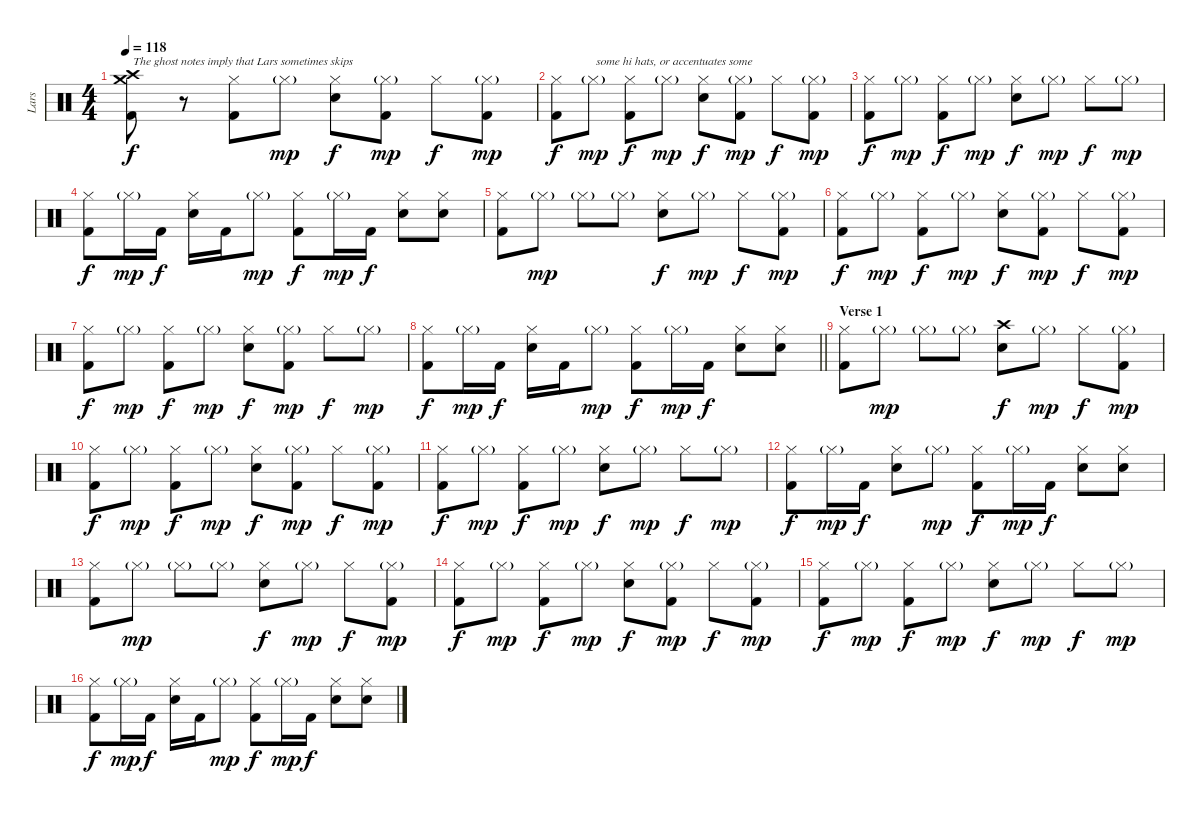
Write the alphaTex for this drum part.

\track ("Lars" "Lars") {instrument percussion}
\staff {score}
\articulation defaults
\ts (4 4)
\tempo 118
\clef neutral
\ks c
("Crash high (hit)" "Crash medium (hit)" "Kick (hit) 2").8{txt "The ghost notes imply that Lars sometimes skips" dy f} r.8 ("Hi-Hat (closed)" "Kick (hit) 2").8 "Hi-Hat (closed)"{g}.8{dy mp} ("Hi-Hat (closed)" "Electric Snare (hit)").8{dy f} ("Hi-Hat (closed)"{g} "Kick (hit) 2").8{dy mp} "Hi-Hat (closed)".8{dy f} ("Hi-Hat (closed)"{g} "Kick (hit) 2").8{dy mp} |
("Hi-Hat (closed)" "Kick (hit) 2").8{dy f} "Hi-Hat (closed)"{g}.8{txt " some hi hats, or accentuates some" dy mp} ("Hi-Hat (closed)" "Kick (hit) 2").8{dy f} "Hi-Hat (closed)"{g}.8{dy mp} ("Hi-Hat (closed)" "Electric Snare (hit)").8{dy f} ("Hi-Hat (closed)"{g} "Kick (hit) 2").8{dy mp} "Hi-Hat (closed)".8{dy f} ("Hi-Hat (closed)"{g} "Kick (hit) 2").8{dy mp} |
("Hi-Hat (closed)" "Kick (hit) 2").8{dy f} "Hi-Hat (closed)"{g}.8{dy mp} ("Hi-Hat (closed)" "Kick (hit) 2").8{dy f} "Hi-Hat (closed)"{g}.8{dy mp} ("Hi-Hat (closed)" "Electric Snare (hit)").8{dy f} "Hi-Hat (closed)"{g}.8{dy mp} "Hi-Hat (closed)".8{dy f} "Hi-Hat (closed)"{g}.8{dy mp} |
("Hi-Hat (closed)" "Kick (hit) 2").8{dy f} "Hi-Hat (closed)"{g}.16{dy mp} "Kick (hit) 2".16{dy f} ("Hi-Hat (closed)" "Electric Snare (hit)").16 "Kick (hit) 2".16 "Hi-Hat (closed)"{g}.8{dy mp} ("Hi-Hat (closed)" "Kick (hit) 2").8{dy f} "Hi-Hat (closed)"{g}.16{dy mp} "Kick (hit) 2".16{dy f} ("Hi-Hat (closed)" "Electric Snare (hit)").8 ("Hi-Hat (closed)" "Electric Snare (hit)").8 |
("Hi-Hat (closed)" "Kick (hit) 2").8 "Hi-Hat (closed)"{g}.8{dy mp} "Hi-Hat (closed)"{g}.8 "Hi-Hat (closed)"{g}.8 ("Hi-Hat (closed)" "Electric Snare (hit)").8{dy f} "Hi-Hat (closed)"{g}.8{dy mp} "Hi-Hat (closed)".8{dy f} ("Hi-Hat (closed)"{g} "Kick (hit) 2").8{dy mp} |
("Hi-Hat (closed)" "Kick (hit) 2").8{dy f} "Hi-Hat (closed)"{g}.8{dy mp} ("Hi-Hat (closed)" "Kick (hit) 2").8{dy f} "Hi-Hat (closed)"{g}.8{dy mp} ("Hi-Hat (closed)" "Electric Snare (hit)").8{dy f} ("Hi-Hat (closed)"{g} "Kick (hit) 2").8{dy mp} "Hi-Hat (closed)".8{dy f} ("Hi-Hat (closed)"{g} "Kick (hit) 2").8{dy mp} |
("Hi-Hat (closed)" "Kick (hit) 2").8{dy f} "Hi-Hat (closed)"{g}.8{dy mp} ("Hi-Hat (closed)" "Kick (hit) 2").8{dy f} "Hi-Hat (closed)"{g}.8{dy mp} ("Hi-Hat (closed)" "Electric Snare (hit)").8{dy f} ("Hi-Hat (closed)"{g} "Kick (hit) 2").8{dy mp} "Hi-Hat (closed)".8{dy f} "Hi-Hat (closed)"{g}.8{dy mp} |
\barLineRight lightlight
("Hi-Hat (closed)" "Kick (hit) 2").8{dy f} "Hi-Hat (closed)"{g}.16{dy mp} "Kick (hit) 2".16{dy f} ("Hi-Hat (closed)" "Electric Snare (hit)").16 "Kick (hit) 2".16 "Hi-Hat (closed)"{g}.8{dy mp} ("Hi-Hat (closed)" "Kick (hit) 2").8{dy f} "Hi-Hat (closed)"{g}.16{dy mp} "Kick (hit) 2".16{dy f} ("Hi-Hat (closed)" "Electric Snare (hit)").8 ("Hi-Hat (closed)" "Electric Snare (hit)").8 |
\section ("" "Verse 1")
("Hi-Hat (closed)" "Kick (hit) 2").8 "Hi-Hat (closed)"{g}.8{dy mp} "Hi-Hat (closed)"{g}.8 "Hi-Hat (closed)"{g}.8 ("Crash high (hit)" "Electric Snare (hit)").8{dy f} "Hi-Hat (closed)"{g}.8{dy mp} "Hi-Hat (closed)".8{dy f} ("Hi-Hat (closed)"{g} "Kick (hit) 2").8{dy mp} |
("Hi-Hat (closed)" "Kick (hit) 2").8{dy f} "Hi-Hat (closed)"{g}.8{dy mp} ("Hi-Hat (closed)" "Kick (hit) 2").8{dy f} "Hi-Hat (closed)"{g}.8{dy mp} ("Hi-Hat (closed)" "Electric Snare (hit)").8{dy f} ("Hi-Hat (closed)"{g} "Kick (hit) 2").8{dy mp} "Hi-Hat (closed)".8{dy f} ("Hi-Hat (closed)"{g} "Kick (hit) 2").8{dy mp} |
("Hi-Hat (closed)" "Kick (hit) 2").8{dy f} "Hi-Hat (closed)"{g}.8{dy mp} ("Hi-Hat (closed)" "Kick (hit) 2").8{dy f} "Hi-Hat (closed)"{g}.8{dy mp} ("Hi-Hat (closed)" "Electric Snare (hit)").8{dy f} "Hi-Hat (closed)"{g}.8{dy mp} "Hi-Hat (closed)".8{dy f} "Hi-Hat (closed)"{g}.8{dy mp} |
("Hi-Hat (closed)" "Kick (hit) 2").8{dy f} "Hi-Hat (closed)"{g}.16{dy mp} "Kick (hit) 2".16{dy f} ("Hi-Hat (closed)" "Electric Snare (hit)").8 "Hi-Hat (closed)"{g}.8{dy mp} ("Hi-Hat (closed)" "Kick (hit) 2").8{dy f} "Hi-Hat (closed)"{g}.16{dy mp} "Kick (hit) 2".16{dy f} ("Hi-Hat (closed)" "Electric Snare (hit)").8 ("Hi-Hat (closed)" "Electric Snare (hit)").8 |
("Hi-Hat (closed)" "Kick (hit) 2").8 "Hi-Hat (closed)"{g}.8{dy mp} "Hi-Hat (closed)"{g}.8 "Hi-Hat (closed)"{g}.8 ("Hi-Hat (closed)" "Electric Snare (hit)").8{dy f} "Hi-Hat (closed)"{g}.8{dy mp} "Hi-Hat (closed)".8{dy f} ("Hi-Hat (closed)"{g} "Kick (hit) 2").8{dy mp} |
("Hi-Hat (closed)" "Kick (hit) 2").8{dy f} "Hi-Hat (closed)"{g}.8{dy mp} ("Hi-Hat (closed)" "Kick (hit) 2").8{dy f} "Hi-Hat (closed)"{g}.8{dy mp} ("Hi-Hat (closed)" "Electric Snare (hit)").8{dy f} ("Hi-Hat (closed)"{g} "Kick (hit) 2").8{dy mp} "Hi-Hat (closed)".8{dy f} ("Hi-Hat (closed)"{g} "Kick (hit) 2").8{dy mp} |
("Hi-Hat (closed)" "Kick (hit) 2").8{dy f} "Hi-Hat (closed)"{g}.8{dy mp} ("Hi-Hat (closed)" "Kick (hit) 2").8{dy f} "Hi-Hat (closed)"{g}.8{dy mp} ("Hi-Hat (closed)" "Electric Snare (hit)").8{dy f} "Hi-Hat (closed)"{g}.8{dy mp} "Hi-Hat (closed)".8{dy f} "Hi-Hat (closed)"{g}.8{dy mp} |
("Hi-Hat (closed)" "Kick (hit) 2").8{dy f} "Hi-Hat (closed)"{g}.16{dy mp} "Kick (hit) 2".16{dy f} ("Hi-Hat (closed)" "Electric Snare (hit)").16 "Kick (hit) 2".16 "Hi-Hat (closed)"{g}.8{dy mp} ("Hi-Hat (closed)" "Kick (hit) 2").8{dy f} "Hi-Hat (closed)"{g}.16{dy mp} "Kick (hit) 2".16{dy f} ("Hi-Hat (closed)" "Electric Snare (hit)").8 ("Hi-Hat (closed)" "Electric Snare (hit)").8
